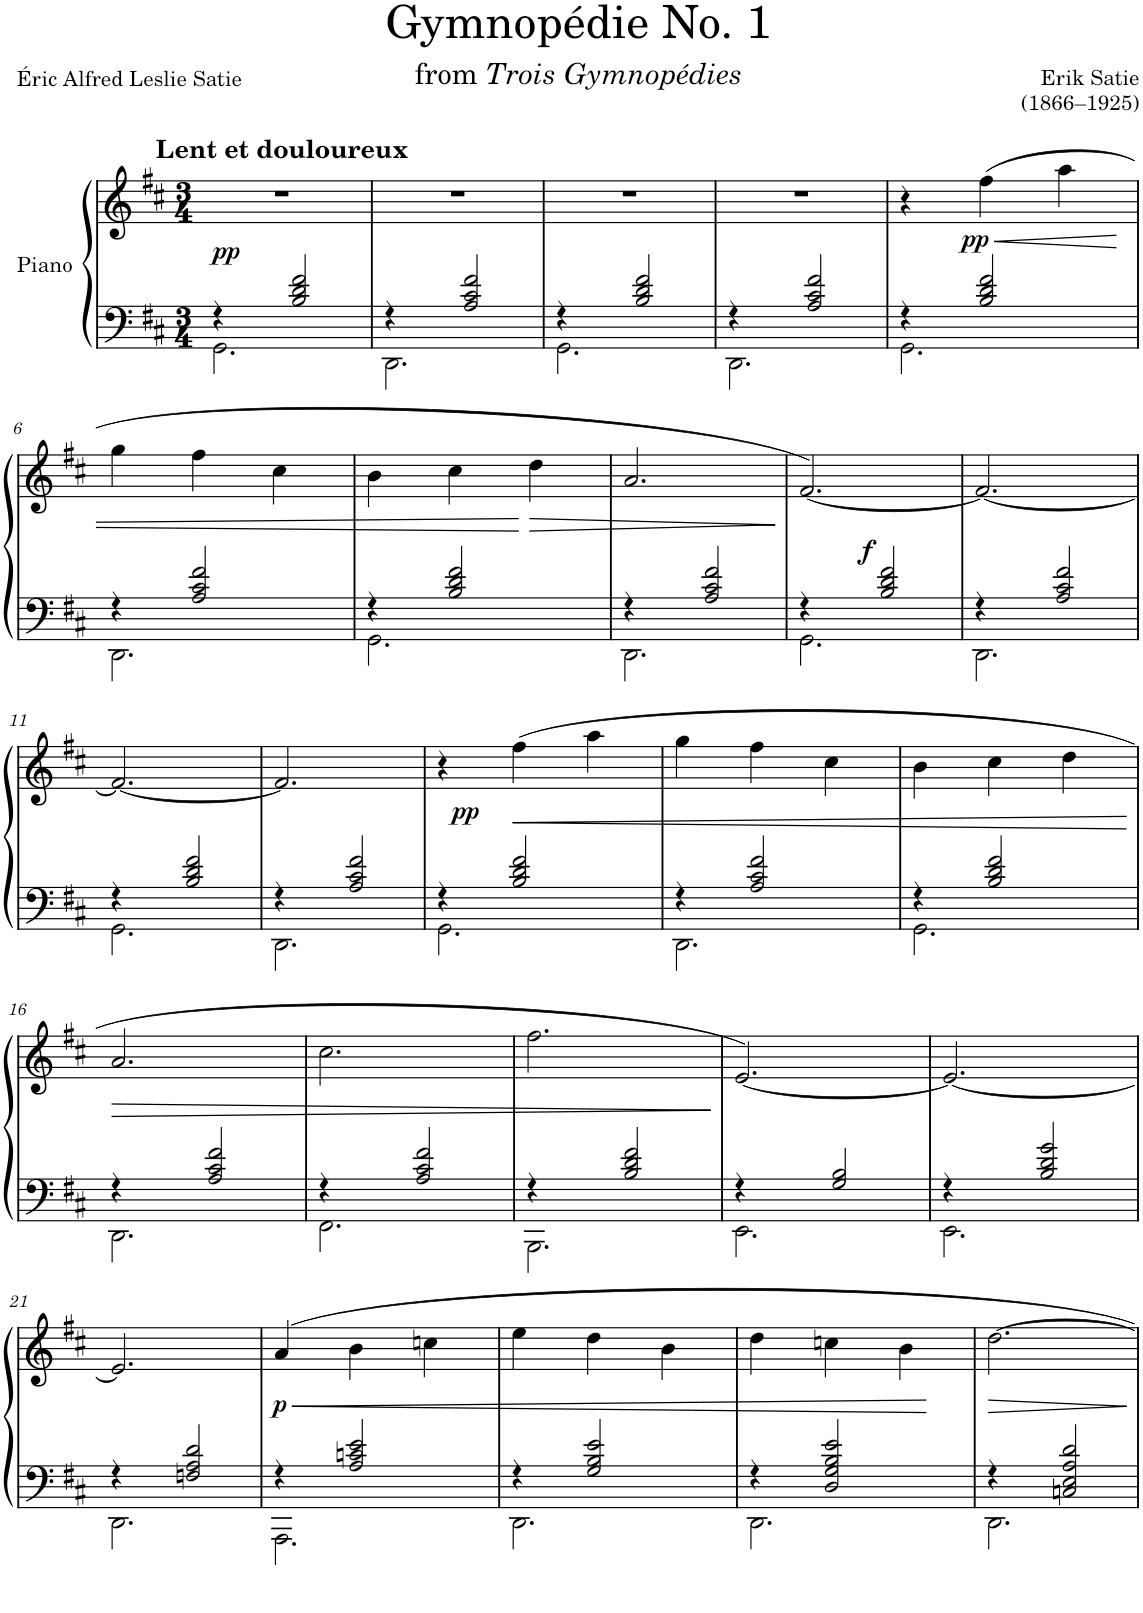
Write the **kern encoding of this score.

**kern	**kern	**dynam
*part1	*part1	*part1
*staff2	*staff1	*staff1/2
*I"Piano	*	*
*I'Pno	*	*
*clefF4	*clefG2	*
*k[f#c#]	*k[f#c#]	*
*M3/4	*M3/4	*
=1	=1	=1
*^	*	*
!	!	!LO:TX:a:B:t=Lent et douloureux	!
!	!	!	!LO:DY:b
4r	2.GG\	2.r	pp
2B/ 2d/ 2f#/	.	.	.
=2	=2	=2	=2
4r	2.DD\	2.r	.
2A/ 2c#/ 2f#/	.	.	.
=3	=3	=3	=3
4r	2.GG\	2.r	.
2B/ 2d/ 2f#/	.	.	.
=4	=4	=4	=4
4r	2.DD\	2.r	.
2A/ 2c#/ 2f#/	.	.	.
=5	=5	=5	=5
4r	2.GG\	4r	.
!	!	!	!LO:HP:b
!	!	!	!LO:DY:n=1:b
2B/ 2d/ 2f#/	.	(4ff#\	< pp
.	.	4aa\	.
!!LO:LB:g=z
=6	=6	=6	=6
4r	2.DD\	4gg\	.
2A/ 2c#/ 2f#/	.	4ff#\	.
.	.	4cc#\	.
=7	=7	=7	=7
4r	2.GG\	4b\	.
2B/ 2d/ 2f#/	.	4cc#\	.
!	!	!	!LO:HP:n=1:b
.	.	4dd\	[ >
=8	=8	=8	=8
4r	2.DD\	2.a/	.
2A/ 2c#/ 2f#/	.	.	.
*v	*v	*	*
.	.	]
=9	=9	=9
*^	*	*
4r	2.GG\	[2.f#/)	.
!	!	!	!LO:DY:a=2
2B/ 2d/ 2f#/	.	.	f
=10	=10	=10	=10
4r	2.DD\	2.f#/_	.
2A/ 2c#/ 2f#/	.	.	.
!!LO:LB:g=z
=11	=11	=11	=11
4r	2.GG\	2.f#/_	.
2B/ 2d/ 2f#/	.	.	.
=12	=12	=12	=12
4r	2.DD\	2.f#/]	.
2A/ 2c#/ 2f#/	.	.	.
=13	=13	=13	=13
!	!	!	!LO:DY:b
4r	2.GG\	4r	pp
!	!	!	!LO:HP:b
2B/ 2d/ 2f#/	.	(4ff#\	<
.	.	4aa\	.
=14	=14	=14	=14
4r	2.DD\	4gg\	.
2A/ 2c#/ 2f#/	.	4ff#\	.
.	.	4cc#\	.
=15	=15	=15	=15
4r	2.GG\	4b\	.
2B/ 2d/ 2f#/	.	4cc#\	.
.	.	4dd\	.
*v	*v	*	*
.	.	[
!!LO:LB:g=z
=16	=16	=16
*^	*	*
!	!	!	!LO:HP:b
4r	2.DD\	2.a/	>
2A/ 2c#/ 2f#/	.	.	.
=17	=17	=17	=17
4r	2.FF#\	2.cc#\	.
2A/ 2c#/ 2f#/	.	.	.
=18	=18	=18	=18
4r	2.BBB\	2.ff#\	.
2B/ 2d/ 2f#/	.	.	.
*v	*v	*	*
.	.	]
=19	=19	=19
*^	*	*
4r	2.EE\	[2.e/)	.
2G/ 2B/	.	.	.
=20	=20	=20	=20
4r	2.EE\	2.e/_	.
2B/ 2d/ 2g/	.	.	.
!!LO:LB:g=z
=21	=21	=21	=21
4r	2.DD\	2.e/]	.
2Fn/ 2A/ 2d/	.	.	.
=22	=22	=22	=22
!	!	!	!LO:HP:b
!	!	!	!LO:DY:n=1:b
4r	2.AAA\	4a/	< p
2A/ 2cn/ 2e/	.	4b\	.
.	.	4ccn\	.
=23	=23	=23	=23
4r	2.DD\	4ee\	.
2G/ 2B/ 2e/	.	4dd\	.
.	.	4b\	.
=24	=24	=24	=24
4r	2.DD\	4dd\	.
2D/ 2G/ 2B/ 2e/	.	4ccn\	.
.	.	4b\	.
*v	*v	*	*
.	.	[
=25	=25	=25
*^	*	*
!	!	!	!LO:HP:b
4r	2.DD\	[2.dd\	>
2Cn/ 2E/ 2A/ 2d/	.	.	.
*v	*v	*	*
.	.	]
=	=	=
*-	*-	*-
